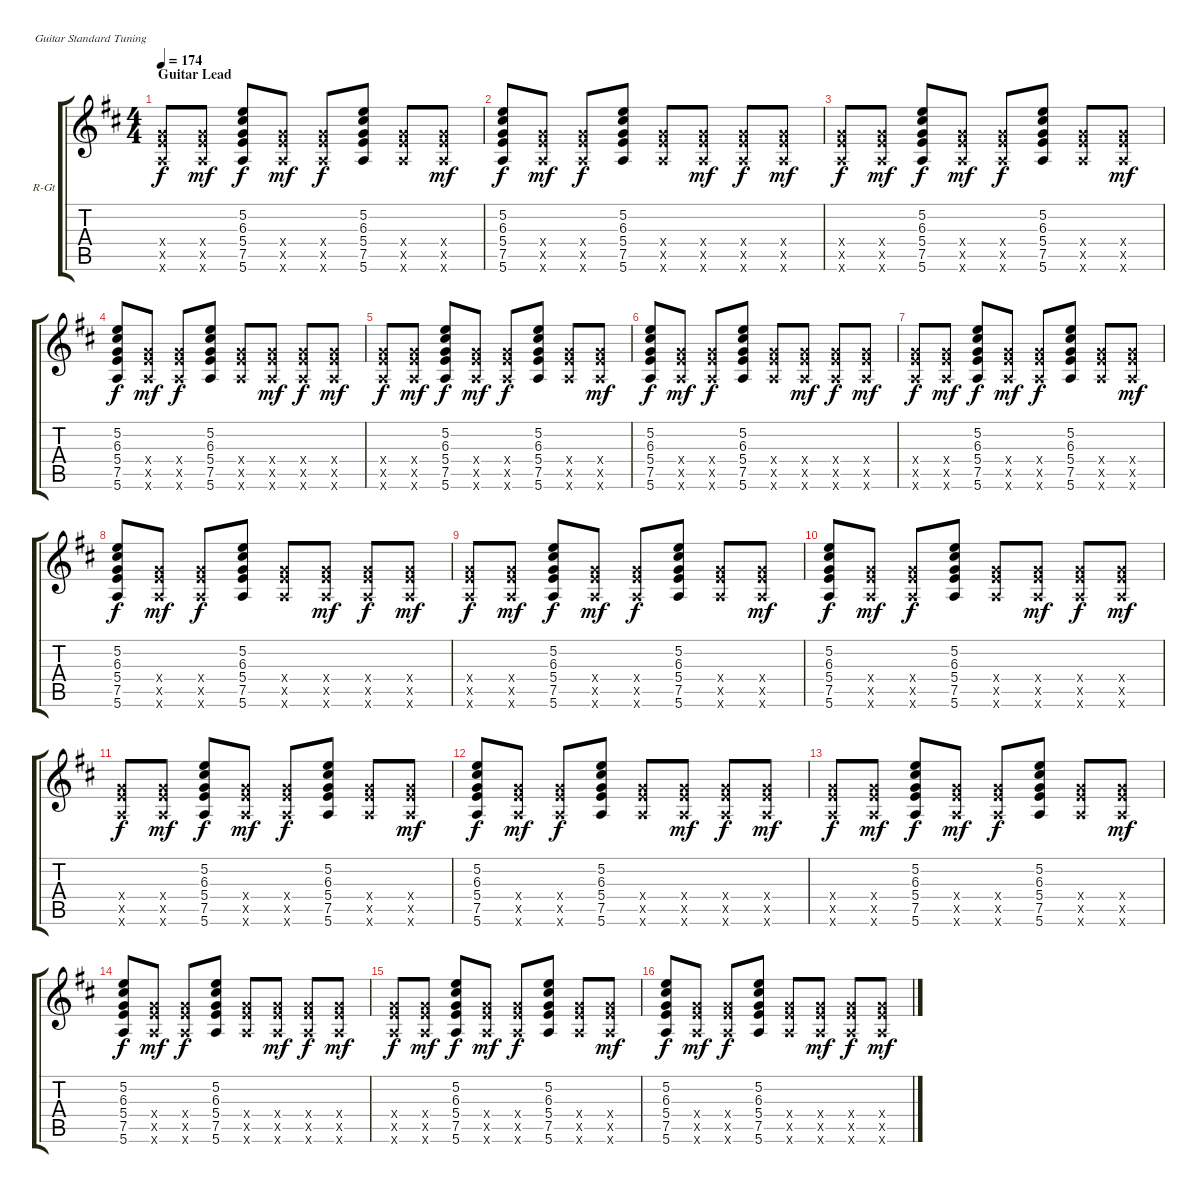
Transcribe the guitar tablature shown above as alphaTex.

\bracketExtendMode groupsimilarinstruments
\firstSystemTrackNameOrientation horizontal
\otherSystemsTrackNameOrientation horizontal
\track ("Rhythm Guitar" "R-Gt") {instrument electricguitarclean}
\staff {score tabs}
\tuning (E4 B3 G3 D3 A2 E2)
\ts (4 4)
\section ("" "Guitar Lead")
\tempo 174
\clef g2
\scale
0.333333
\ks d
(5.4{x} 7.5{x} 5.6{x}).8{dy f} (5.4{x} 7.5{x} 5.6{x}).8{dy mf} (5.2 6.3 5.4 7.5 5.6).8{dy f} (5.4{x} 7.5{x} 5.6{x}).8{dy mf} (5.4{x} 7.5{x} 5.6{x}).8{dy f} (5.2 6.3 5.4 7.5 5.6).8 (5.4{x} 7.5{x} 5.6{x}).8 (5.4{x} 7.5{x} 5.6{x}).8{dy mf} |
\scale
0.333333 (5.2 6.3 5.4 7.5 5.6).8{dy f} (5.4{x} 7.5{x} 5.6{x}).8{dy mf} (5.4{x} 7.5{x} 5.6{x}).8{dy f} (5.2 6.3 5.4 7.5 5.6).8 (5.4{x} 7.5{x} 5.6{x}).8 (5.4{x} 7.5{x} 5.6{x}).8{dy mf} (5.4{x} 7.5{x} 5.6{x}).8{dy f} (5.4{x} 7.5{x} 5.6{x}).8{dy mf} |
\scale
0.333333 (5.4{x} 7.5{x} 5.6{x}).8{dy f} (5.4{x} 7.5{x} 5.6{x}).8{dy mf} (5.2 6.3 5.4 7.5 5.6).8{dy f} (5.4{x} 7.5{x} 5.6{x}).8{dy mf} (5.4{x} 7.5{x} 5.6{x}).8{dy f} (5.2 6.3 5.4 7.5 5.6).8 (5.4{x} 7.5{x} 5.6{x}).8 (5.4{x} 7.5{x} 5.6{x}).8{dy mf} |
\scale
0.333333 (5.2 6.3 5.4 7.5 5.6).8{dy f} (5.4{x} 7.5{x} 5.6{x}).8{dy mf} (5.4{x} 7.5{x} 5.6{x}).8{dy f} (5.2 6.3 5.4 7.5 5.6).8 (5.4{x} 7.5{x} 5.6{x}).8 (5.4{x} 7.5{x} 5.6{x}).8{dy mf} (5.4{x} 7.5{x} 5.6{x}).8{dy f} (5.4{x} 7.5{x} 5.6{x}).8{dy mf} |
\scale
0.333333 (5.4{x} 7.5{x} 5.6{x}).8{dy f} (5.4{x} 7.5{x} 5.6{x}).8{dy mf} (5.2 6.3 5.4 7.5 5.6).8{dy f} (5.4{x} 7.5{x} 5.6{x}).8{dy mf} (5.4{x} 7.5{x} 5.6{x}).8{dy f} (5.2 6.3 5.4 7.5 5.6).8 (5.4{x} 7.5{x} 5.6{x}).8 (5.4{x} 7.5{x} 5.6{x}).8{dy mf} |
\scale
0.333333 (5.2 6.3 5.4 7.5 5.6).8{dy f} (5.4{x} 7.5{x} 5.6{x}).8{dy mf} (5.4{x} 7.5{x} 5.6{x}).8{dy f} (5.2 6.3 5.4 7.5 5.6).8 (5.4{x} 7.5{x} 5.6{x}).8 (5.4{x} 7.5{x} 5.6{x}).8{dy mf} (5.4{x} 7.5{x} 5.6{x}).8{dy f} (5.4{x} 7.5{x} 5.6{x}).8{dy mf} |
\scale
0.333333 (5.4{x} 7.5{x} 5.6{x}).8{dy f} (5.4{x} 7.5{x} 5.6{x}).8{dy mf} (5.2 6.3 5.4 7.5 5.6).8{dy f} (5.4{x} 7.5{x} 5.6{x}).8{dy mf} (5.4{x} 7.5{x} 5.6{x}).8{dy f} (5.2 6.3 5.4 7.5 5.6).8 (5.4{x} 7.5{x} 5.6{x}).8 (5.4{x} 7.5{x} 5.6{x}).8{dy mf} |
\scale
0.333333 (5.2 6.3 5.4 7.5 5.6).8{dy f} (5.4{x} 7.5{x} 5.6{x}).8{dy mf} (5.4{x} 7.5{x} 5.6{x}).8{dy f} (5.2 6.3 5.4 7.5 5.6).8 (5.4{x} 7.5{x} 5.6{x}).8 (5.4{x} 7.5{x} 5.6{x}).8{dy mf} (5.4{x} 7.5{x} 5.6{x}).8{dy f} (5.4{x} 7.5{x} 5.6{x}).8{dy mf} |
\scale
0.333333 (5.4{x} 7.5{x} 5.6{x}).8{dy f} (5.4{x} 7.5{x} 5.6{x}).8{dy mf} (5.2 6.3 5.4 7.5 5.6).8{dy f} (5.4{x} 7.5{x} 5.6{x}).8{dy mf} (5.4{x} 7.5{x} 5.6{x}).8{dy f} (5.2 6.3 5.4 7.5 5.6).8 (5.4{x} 7.5{x} 5.6{x}).8 (5.4{x} 7.5{x} 5.6{x}).8{dy mf} |
\scale
0.333333 (5.2 6.3 5.4 7.5 5.6).8{dy f} (5.4{x} 7.5{x} 5.6{x}).8{dy mf} (5.4{x} 7.5{x} 5.6{x}).8{dy f} (5.2 6.3 5.4 7.5 5.6).8 (5.4{x} 7.5{x} 5.6{x}).8 (5.4{x} 7.5{x} 5.6{x}).8{dy mf} (5.4{x} 7.5{x} 5.6{x}).8{dy f} (5.4{x} 7.5{x} 5.6{x}).8{dy mf} |
\scale
0.333333 (5.4{x} 7.5{x} 5.6{x}).8{dy f} (5.4{x} 7.5{x} 5.6{x}).8{dy mf} (5.2 6.3 5.4 7.5 5.6).8{dy f} (5.4{x} 7.5{x} 5.6{x}).8{dy mf} (5.4{x} 7.5{x} 5.6{x}).8{dy f} (5.2 6.3 5.4 7.5 5.6).8 (5.4{x} 7.5{x} 5.6{x}).8 (5.4{x} 7.5{x} 5.6{x}).8{dy mf} |
\scale
0.333333 (5.2 6.3 5.4 7.5 5.6).8{dy f} (5.4{x} 7.5{x} 5.6{x}).8{dy mf} (5.4{x} 7.5{x} 5.6{x}).8{dy f} (5.2 6.3 5.4 7.5 5.6).8 (5.4{x} 7.5{x} 5.6{x}).8 (5.4{x} 7.5{x} 5.6{x}).8{dy mf} (5.4{x} 7.5{x} 5.6{x}).8{dy f} (5.4{x} 7.5{x} 5.6{x}).8{dy mf} |
\scale
0.333333 (5.4{x} 7.5{x} 5.6{x}).8{dy f} (5.4{x} 7.5{x} 5.6{x}).8{dy mf} (5.2 6.3 5.4 7.5 5.6).8{dy f} (5.4{x} 7.5{x} 5.6{x}).8{dy mf} (5.4{x} 7.5{x} 5.6{x}).8{dy f} (5.2 6.3 5.4 7.5 5.6).8 (5.4{x} 7.5{x} 5.6{x}).8 (5.4{x} 7.5{x} 5.6{x}).8{dy mf} |
\scale
0.333333 (5.2 6.3 5.4 7.5 5.6).8{dy f} (5.4{x} 7.5{x} 5.6{x}).8{dy mf} (5.4{x} 7.5{x} 5.6{x}).8{dy f} (5.2 6.3 5.4 7.5 5.6).8 (5.4{x} 7.5{x} 5.6{x}).8 (5.4{x} 7.5{x} 5.6{x}).8{dy mf} (5.4{x} 7.5{x} 5.6{x}).8{dy f} (5.4{x} 7.5{x} 5.6{x}).8{dy mf} |
\scale
0.333333 (5.4{x} 7.5{x} 5.6{x}).8{dy f} (5.4{x} 7.5{x} 5.6{x}).8{dy mf} (5.2 6.3 5.4 7.5 5.6).8{dy f} (5.4{x} 7.5{x} 5.6{x}).8{dy mf} (5.4{x} 7.5{x} 5.6{x}).8{dy f} (5.2 6.3 5.4 7.5 5.6).8 (5.4{x} 7.5{x} 5.6{x}).8 (5.4{x} 7.5{x} 5.6{x}).8{dy mf} |
\scale
0.333333 (5.2 6.3 5.4 7.5 5.6).8{dy f} (5.4{x} 7.5{x} 5.6{x}).8{dy mf} (5.4{x} 7.5{x} 5.6{x}).8{dy f} (5.2 6.3 5.4 7.5 5.6).8 (5.4{x} 7.5{x} 5.6{x}).8 (5.4{x} 7.5{x} 5.6{x}).8{dy mf} (5.4{x} 7.5{x} 5.6{x}).8{dy f} (5.4{x} 7.5{x} 5.6{x}).8{dy mf}
